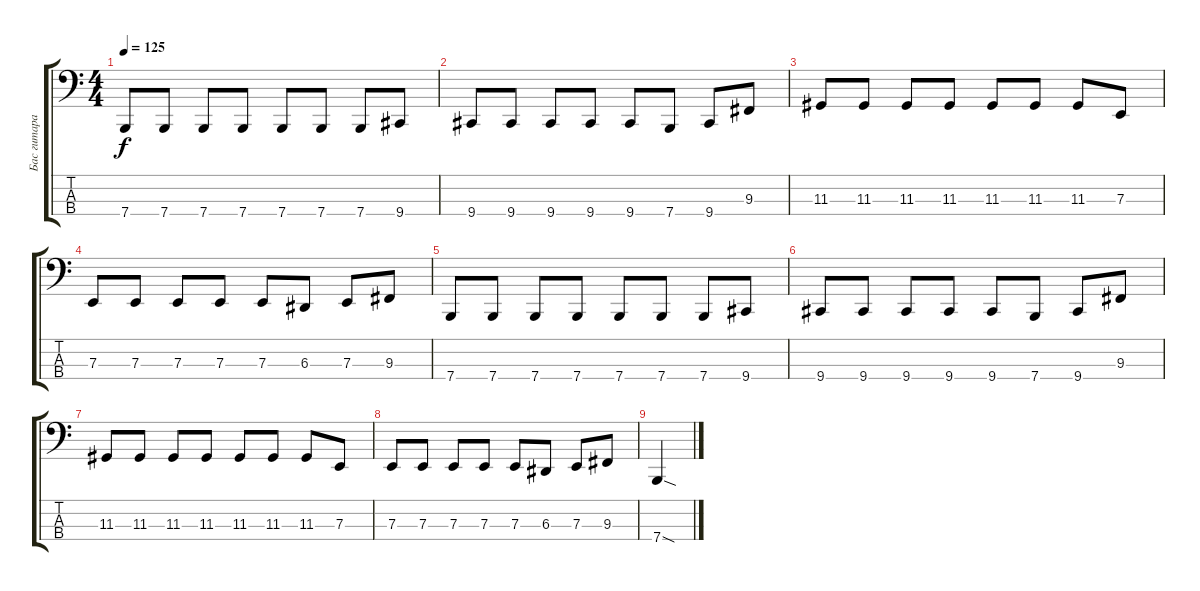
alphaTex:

\track ("Бас гитара" "Бас гитара") {instrument lead8bassandlead}
\staff {score tabs}
\tuning (G2 D2 A1 E1) {hide}
\ts (4 4)
\tempo 125
\clef f4
\ks c
7.4.8{dy f} 7.4.8 7.4.8 7.4.8 7.4.8 7.4.8 7.4.8 9.4.8 |
9.4.8 9.4.8 9.4.8 9.4.8 9.4.8 7.4.8 9.4.8 9.3.8 |
11.3.8 11.3.8 11.3.8 11.3.8 11.3.8 11.3.8 11.3.8 7.3.8 |
7.3.8 7.3.8 7.3.8 7.3.8 7.3.8 6.3.8 7.3.8 9.3.8 |
7.4.8 7.4.8 7.4.8 7.4.8 7.4.8 7.4.8 7.4.8 9.4.8 |
9.4.8 9.4.8 9.4.8 9.4.8 9.4.8 7.4.8 9.4.8 9.3.8 |
11.3.8 11.3.8 11.3.8 11.3.8 11.3.8 11.3.8 11.3.8 7.3.8 |
7.3.8 7.3.8 7.3.8 7.3.8 7.3.8 6.3.8 7.3.8 9.3.8 |
7.4{sod}.4
